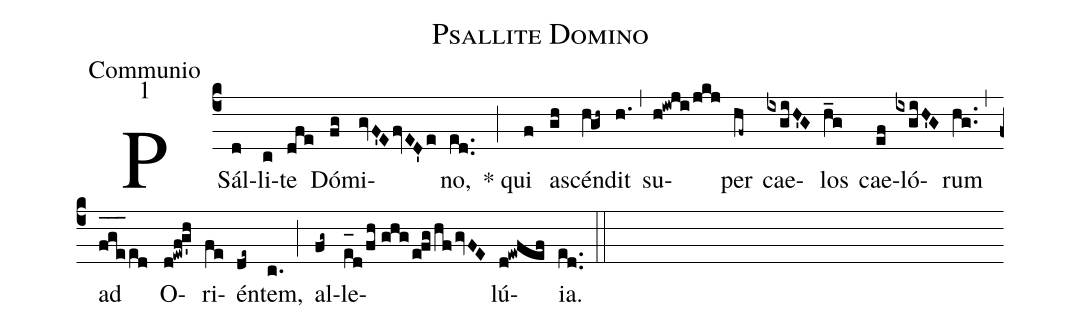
name:Psallite Domino;
office-part:Communio;
mode:1;
%%
(c4) PSál(d)li(c)te(dfe) Dó(fg)mi(gvF'EfvED'e)no,(ed..) (;) * qui(f) a(gh)scén(hV!gh~)dit(h.) (,) su(h!iwji/jkj)per(hf~) cae(ixgiH'G)los(h_g) cae(ef)ló(ixgiH'G)rum(hg..) (,) ad(f_[oh:h]g_[oh:h]e_[oh:h]ed) O(d!ewf!g'h)ri(fe)én(de~)tem,(c.) (;) al(fg~)le(e_[oh:h]d/fh//ghg/efg/hfgvFE)lú(d!ewfef){ia}.(ed..) (::)
